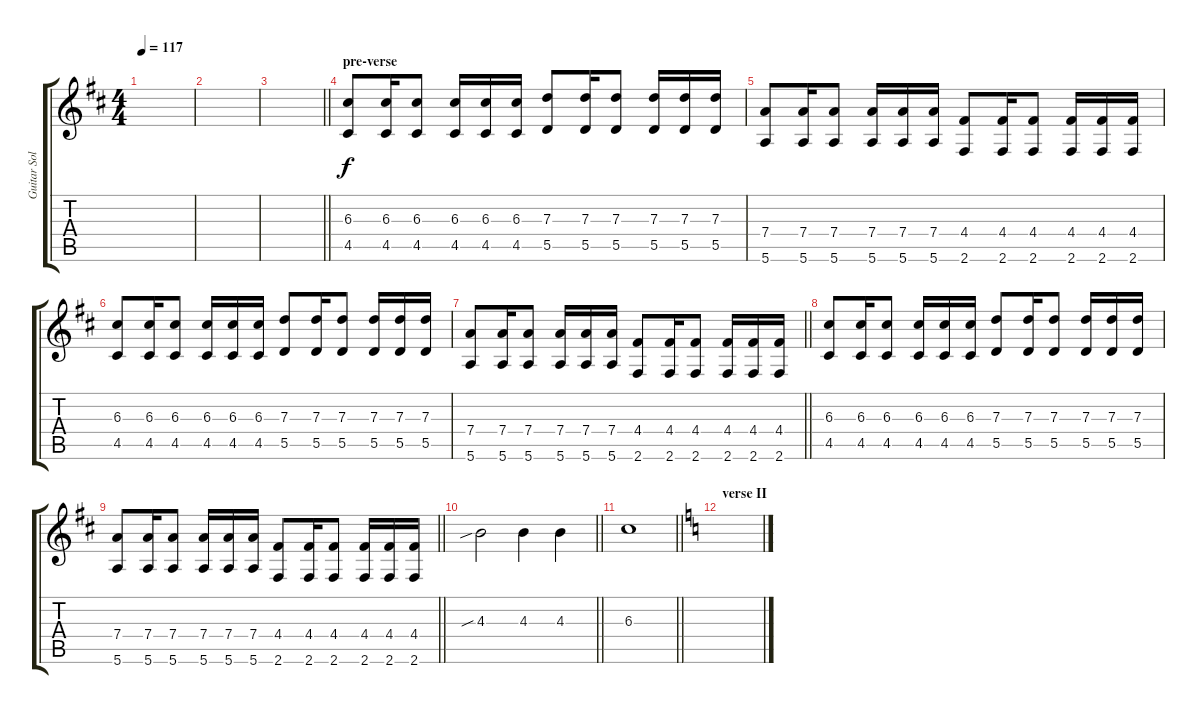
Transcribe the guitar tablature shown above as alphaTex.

\track ("Guitar Solo 2" "Guitar Sol") {instrument overdrivenguitar}
\staff {score tabs}
\tuning (E4 B3 G3 D3 A2 E2) {hide}
\ts (4 4)
\tempo 117
\clef g2
\ks d
|
|
\barLineRight lightlight
|
\section ("" "pre-verse")
(6.3 4.5).8 (6.3 4.5).16 (6.3 4.5).8 (6.3 4.5).16 (6.3 4.5).16 (6.3 4.5).16 (7.3 5.5).8 (7.3 5.5).16 (7.3 5.5).8 (7.3 5.5).16 (7.3 5.5).16 (7.3 5.5).16 |
(7.4 5.6).8 (7.4 5.6).16 (7.4 5.6).8 (7.4 5.6).16 (7.4 5.6).16 (7.4 5.6).16 (4.4 2.6).8 (4.4 2.6).16 (4.4 2.6).8 (4.4 2.6).16 (4.4 2.6).16 (4.4 2.6).16 |
(6.3 4.5).8 (6.3 4.5).16 (6.3 4.5).8 (6.3 4.5).16 (6.3 4.5).16 (6.3 4.5).16 (7.3 5.5).8 (7.3 5.5).16 (7.3 5.5).8 (7.3 5.5).16 (7.3 5.5).16 (7.3 5.5).16 |
\barLineRight lightlight
(7.4 5.6).8 (7.4 5.6).16 (7.4 5.6).8 (7.4 5.6).16 (7.4 5.6).16 (7.4 5.6).16 (4.4 2.6).8 (4.4 2.6).16 (4.4 2.6).8 (4.4 2.6).16 (4.4 2.6).16 (4.4 2.6).16 |
(6.3 4.5).8 (6.3 4.5).16 (6.3 4.5).8 (6.3 4.5).16 (6.3 4.5).16 (6.3 4.5).16 (7.3 5.5).8 (7.3 5.5).16 (7.3 5.5).8 (7.3 5.5).16 (7.3 5.5).16 (7.3 5.5).16 |
\barLineRight lightlight
(7.4 5.6).8 (7.4 5.6).16 (7.4 5.6).8 (7.4 5.6).16 (7.4 5.6).16 (7.4 5.6).16 (4.4 2.6).8 (4.4 2.6).16 (4.4 2.6).8 (4.4 2.6).16 (4.4 2.6).16 (4.4 2.6).16 |
\barLineRight lightlight
4.3{sib}.2 4.3.4 4.3.4 |
\barLineRight lightlight
6.3.1 |
\section ("" "verse II")
\ks c
